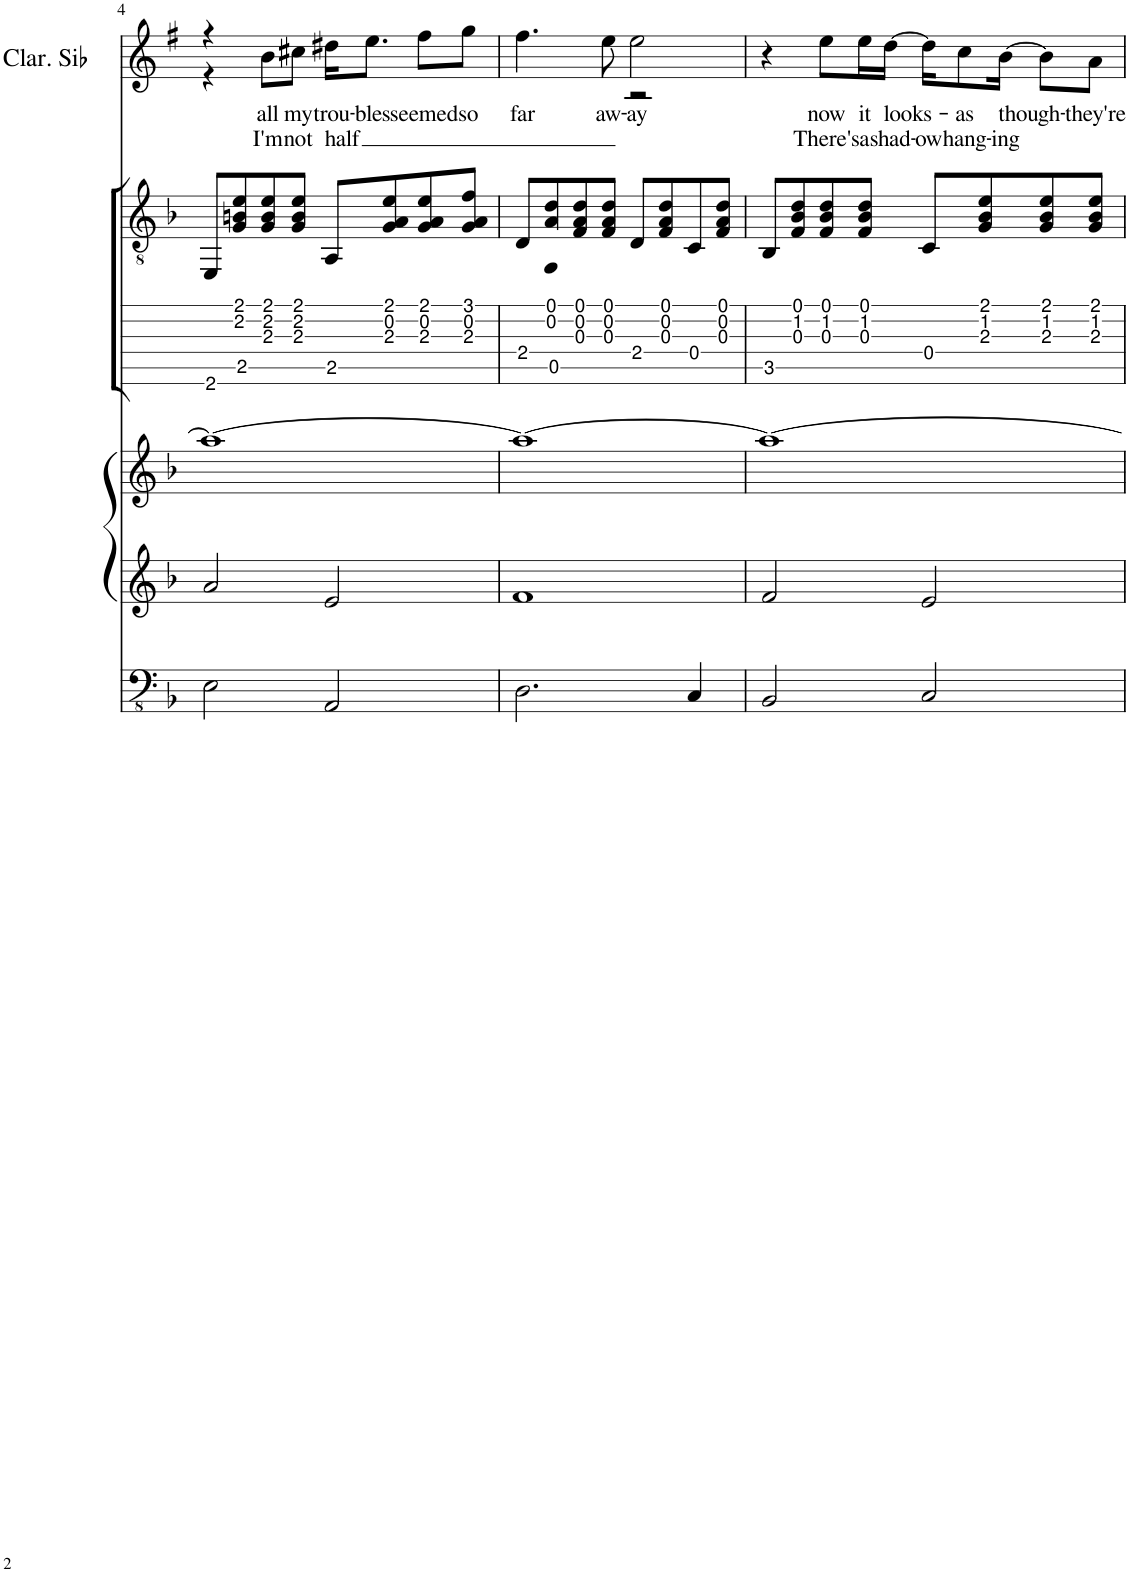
**kern	**kern	**kern	**kern	**kern	**kern	**text	**text
*part4	*part3	*part3	*part2	*part2	*part1	*part1	*part1
*staff6	*staff5	*staff4	*staff3	*staff2	*staff1	*staff1	*staff1
*I"Contrabass	*I"Violin	*	*I"Acoustic Guitar	*	*I"Clarinette en Sib	*	*
*I'Cb	*I'Vln	*	*I'Ac Gtr	*	*I'Clar. Sib	*	*
!!LO:PB:g=z
*clefFv4	*clefG2	*clefG2	*	*clefGv2	*clefG2	*	*
*Trd7c12	*	*	*	*	*Trd1c2	*	*
*k[b-]	*k[b-]	*k[b-]	*k[b-]	*k[b-]	*k[f#]	*	*
*M4/4	*M4/4	*M4/4	*M4/4	*M4/4	*M4/4	*	*
=4	=4	=4	=4	=4	=4	=4	=4
*	*	*	*	*	*^	*	*
2EE\	2a/	1aa_	8EEL	8EE/L	4r	4r	.	.
.	.	.	8G\ 8B\ 8e\J	8G/ 8Bn/ 8e/	.	.	.	.
!	!	!	!	!	!	!	!LO:LY:b	!LO:LY:b
.	.	.	8G\ 8B\ 8e\L	8G/ 8B/ 8e/	8b\L	2.ryy	all	I'm
!	!	!	!	!	!	!	!LO:LY:b	!LO:LY:b
.	.	.	8G\ 8B\ 8e\J	8G/ 8B/ 8e/J	8cc#X\J	.	my	not
!	!	!	!	!	!	!	!LO:LY:b	!LO:LY:b
2AAA/	2e/	.	8AAL	8AA/L	16dd#X\KL	.	trou-	half
!	!	!	!	!	!	!	!LO:LY:b	!
.	.	.	.	.	8.ee\J	.	-bles	.
.	.	.	8G\ 8A\ 8e\J	8G/ 8A/ 8e/	.	.	.	.
!	!	!	!	!	!	!	!LO:LY:b	!
.	.	.	8G\ 8A\ 8e\L	8G/ 8A/ 8e/	8ff#\L	.	seemed	.
!	!	!	!	!	!	!	!LO:LY:b	!
.	.	.	8G\ 8A\ 8f\J	8G/ 8A/ 8f/J	8gg\J	.	so	.
=5	=5	=5	=5	=5	=5	=5	=5	=5
!	!	!	!	!	!	!	!LO:LY:b	!
2.DD\	1f	1aa_	8DL	8D/L	4.ff#\	2ryy	far	.
.	.	.	8F\ 8A\ 8d\J	8F/ 8A/ 8d/	.	.	.	.
.	.	.	8F\ 8A\ 8d\L	8F/ 8A/ 8d/	.	.	.	.
!	!	!	!	!	!	!	!LO:LY:b	!
.	.	.	8F\ 8A\ 8d\J	8F/ 8A/ 8d/J	8ee\	.	aw-	.
!	!	!	!	!	!	!	!LO:LY:b	!
.	.	.	8DL	8D/L	2ee\	2r	-ay	.
.	.	.	8F\ 8A\ 8d\J	8F/ 8A/ 8d/	.	.	.	.
4CC/	.	.	8CL	8C/	.	.	.	.
.	.	.	8F\ 8A\ 8d\J	8F/ 8A/ 8d/J	.	.	.	.
*	*	*	*	*	*v	*v	*	*
=6	=6	=6	=6	=6	=6	=6	=6
2BBB-/	2f/	1aa_	8BB-L	8BB-/L	4r	.	.
.	.	.	8F\ 8B-\ 8d\J	8F/ 8B-/ 8d/	.	.	.
!	!	!	!	!	!	!LO:LY:b	!LO:LY:b
.	.	.	8F\ 8B-\ 8d\L	8F/ 8B-/ 8d/	8ee\L	now	There's
!	!	!	!	!	!	!LO:LY:b	!LO:LY:b
.	.	.	8F\ 8B-\ 8d\J	8F/ 8B-/ 8d/J	16ee\L	it	a
!	!	!	!	!	!	!LO:LY:b	!LO:LY:b
.	.	.	.	.	[16dd\JJ	looks-	shad-
!	!	!	!	!	!	!	!LO:LY:b
2CC/	2e/	.	8CL	8C/L	16dd\KL]	.	-ow
!	!	!	!	!	!	!LO:LY:b	!LO:LY:b
.	.	.	.	.	8cc\	as	hang-
.	.	.	8G\ 8B-\ 8e\J	8G/ 8B-/ 8e/	.	.	.
!	!	!	!	!	!	!LO:LY:b	!LO:LY:b
.	.	.	.	.	[16b\Jk	though-	-ing
.	.	.	8G\ 8B-\ 8e\L	8G/ 8B-/ 8e/	8b\L]	.	.
!	!	!	!	!	!	!LO:LY:b	!
.	.	.	8G\ 8B-\ 8e\J	8G/ 8B-/ 8e/J	8a\J	-they're	.
=	=	=	=	=	=	=	=
*-	*-	*-	*-	*-	*-	*-	*-
